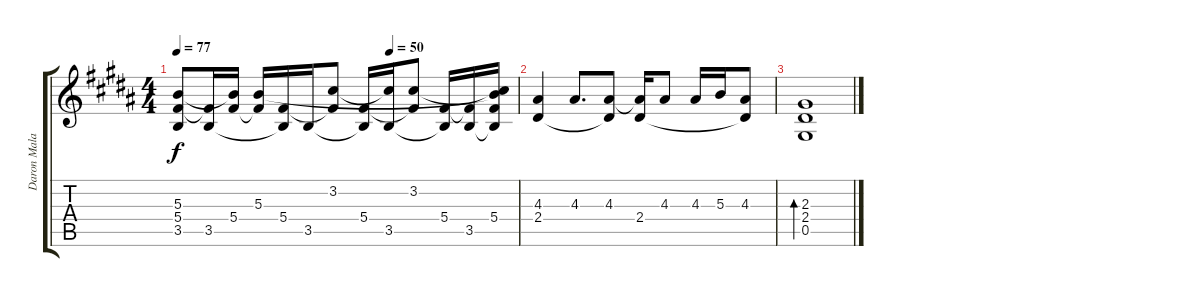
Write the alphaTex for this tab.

\track ("Daron Malakian 1" "Daron Mala") {instrument electricguitarjazz}
\staff {score tabs}
\tuning (Eb4 Bb3 Gb3 Db3 Ab2 Db2) {hide}
\ts (4 4)
\tempo 77
\tempo (50 0.625)
\clef g2
\ks g#minor
(5.3 5.4 3.5).8{dy f} (5.4{t} 3.5).16 (5.3{t} 5.4).16 (5.3 5.4{t}).16 (5.4 3.5{t}).16 3.5.16 (3.2 5.4{t}).8 (5.4 3.5{t}).16 (3.2{t} 3.5).16 (3.2 5.4{t}).8 (5.4 3.5{t}).16 (5.4{t} 3.5).16 (3.2{t} 5.3{t} 5.4 3.5{t}).16 |
(4.3 2.4).4 4.3.8{d} (4.3 2.4{t}).8 (4.3{t} 2.4).16 4.3.8 4.3.16 5.3.16 (4.3 2.4{t}).8 |
(2.3 2.4 0.5).1{bd 240}
